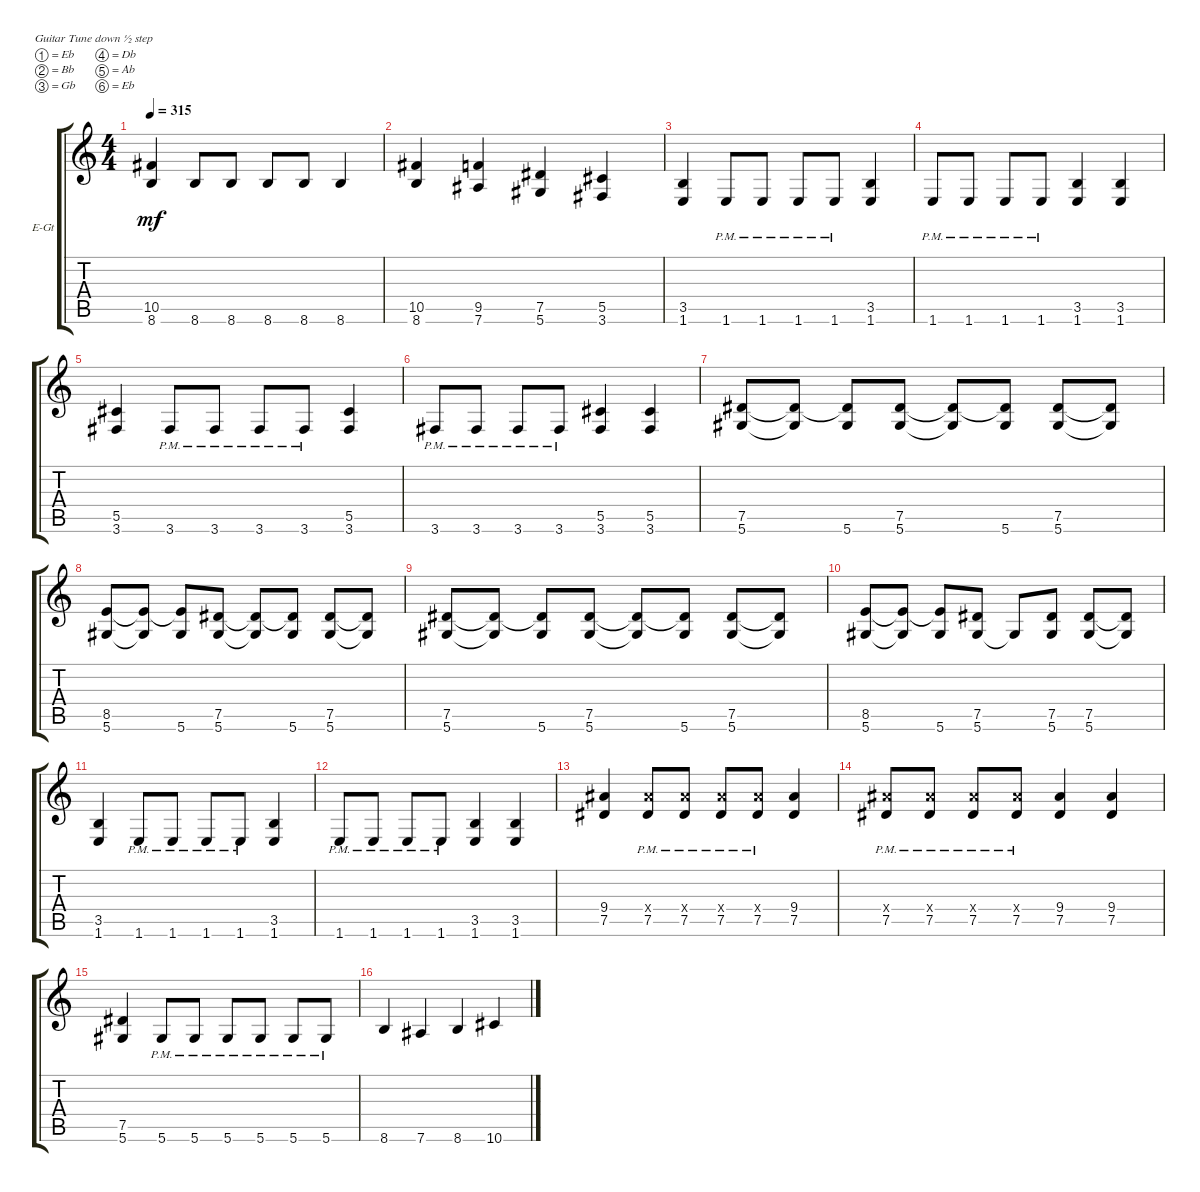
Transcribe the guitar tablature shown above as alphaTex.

\bracketExtendMode groupsimilarinstruments
\firstSystemTrackNameOrientation horizontal
\otherSystemsTrackNameOrientation horizontal
\track ("left" "E-Gt") {instrument distortionguitar}
\staff {score tabs}
\tuning (Eb4 Bb3 Gb3 Db3 Ab2 Eb2)
\ts (4 4)
\tempo 315
\clef g2
\ks c
(8.6 10.5).4{dy mf} 8.6.8 8.6.8 8.6.8 8.6.8 8.6.4 |
(8.6 10.5).4 (7.6 9.5).4 (5.6 7.5).4 (3.6 5.5).4 |
(1.6 3.5).4 1.6{pm}.8 1.6{pm}.8 1.6{pm}.8 1.6{pm}.8 (1.6 3.5).4 |
1.6{pm}.8 1.6{pm}.8 1.6{pm}.8 1.6{pm}.8 (1.6 3.5).4 (1.6 3.5).4 |
(3.6 5.5).4 3.6{pm}.8 3.6{pm}.8 3.6{pm}.8 3.6{pm}.8 (3.6 5.5).4 |
3.6{pm}.8 3.6{pm}.8 3.6{pm}.8 3.6{pm}.8 (3.6 5.5).4 (3.6 5.5).4 |
(7.5 5.6).8 (7.5{t} 5.6{t}).8 (5.6 7.5{t}).8 (7.5 5.6).8 (7.5{t} 5.6{t}).8 (5.6 7.5{t}).8 (7.5 5.6).8 (7.5{t} 5.6{t}).8 |
(8.5 5.6).8 (5.6{t} 8.5{t}).8 (5.6 8.5{t}).8 (5.6 7.5).8 (5.6{t} 7.5{t}).8 (5.6 7.5{t}).8 (5.6 7.5).8 (5.6{t} 7.5{t}).8 |
(7.5 5.6).8 (7.5{t} 5.6{t}).8 (5.6 7.5{t}).8 (7.5 5.6).8 (7.5{t} 5.6{t}).8 (5.6 7.5{t}).8 (7.5 5.6).8 (7.5{t} 5.6{t}).8 |
(8.5 5.6).8 (5.6{t} 8.5{t}).8 (5.6 8.5{t}).8 (5.6 7.5).8 5.6{t}.8 (5.6 7.5).8 (5.6 7.5).8 (5.6{t} 7.5{t}).8 |
(1.6 3.5).4 1.6{pm}.8 1.6{pm}.8 1.6{pm}.8 1.6{pm}.8 (1.6 3.5).4 |
1.6{pm}.8 1.6{pm}.8 1.6{pm}.8 1.6{pm}.8 (1.6 3.5).4 (1.6 3.5).4 |
(7.5 9.4).4 (7.5{pm} 9.4{x}).8 (7.5{pm} 9.4{x}).8 (7.5{pm} 9.4{x}).8 (7.5{pm} 9.4{x}).8 (7.5 9.4).4 |
(7.5{pm} 9.4{x}).8 (7.5{pm} 9.4{x}).8 (7.5{pm} 9.4{x}).8 (7.5{pm} 9.4{x}).8 (7.5 9.4).4 (7.5 9.4).4 |
(5.6 7.5).4 5.6{pm}.8 5.6{pm}.8 5.6{pm}.8 5.6{pm}.8 5.6{pm}.8 5.6{pm}.8 |
8.6.4 7.6.4 8.6.4 10.6.4
